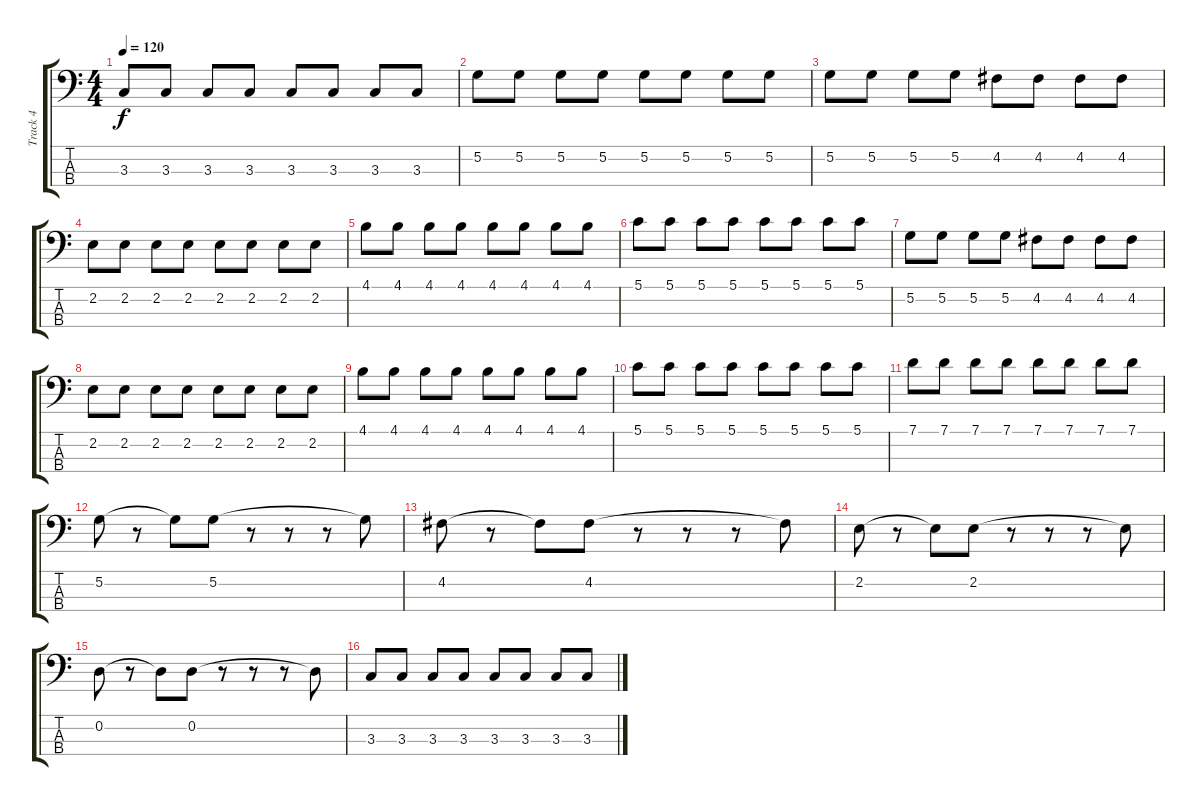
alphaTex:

\track ("Track 4" "Track 4") {instrument electricbassfinger}
\staff {score tabs}
\tuning (G2 D2 A1 E1) {hide}
\ts (4 4)
\tempo 120
\clef f4
\ks c
3.3.8{dy f} 3.3.8 3.3.8 3.3.8 3.3.8 3.3.8 3.3.8 3.3.8 |
5.2.8 5.2.8 5.2.8 5.2.8 5.2.8 5.2.8 5.2.8 5.2.8 |
5.2.8 5.2.8 5.2.8 5.2.8 4.2.8 4.2.8 4.2.8 4.2.8 |
2.2.8 2.2.8 2.2.8 2.2.8 2.2.8 2.2.8 2.2.8 2.2.8 |
4.1.8 4.1.8 4.1.8 4.1.8 4.1.8 4.1.8 4.1.8 4.1.8 |
5.1.8 5.1.8 5.1.8 5.1.8 5.1.8 5.1.8 5.1.8 5.1.8 |
5.2.8 5.2.8 5.2.8 5.2.8 4.2.8 4.2.8 4.2.8 4.2.8 |
2.2.8 2.2.8 2.2.8 2.2.8 2.2.8 2.2.8 2.2.8 2.2.8 |
4.1.8 4.1.8 4.1.8 4.1.8 4.1.8 4.1.8 4.1.8 4.1.8 |
5.1.8 5.1.8 5.1.8 5.1.8 5.1.8 5.1.8 5.1.8 5.1.8 |
7.1.8 7.1.8 7.1.8 7.1.8 7.1.8 7.1.8 7.1.8 7.1.8 |
5.2.8 r.8 5.2{t}.8 5.2.8 r.8 r.8 r.8 5.2{t}.8 |
4.2.8 r.8 4.2{t}.8 4.2.8 r.8 r.8 r.8 4.2{t}.8 |
2.2.8 r.8 2.2{t}.8 2.2.8 r.8 r.8 r.8 2.2{t}.8 |
0.2.8 r.8 0.2{t}.8 0.2.8 r.8 r.8 r.8 0.2{t}.8 |
3.3.8 3.3.8 3.3.8 3.3.8 3.3.8 3.3.8 3.3.8 3.3.8
